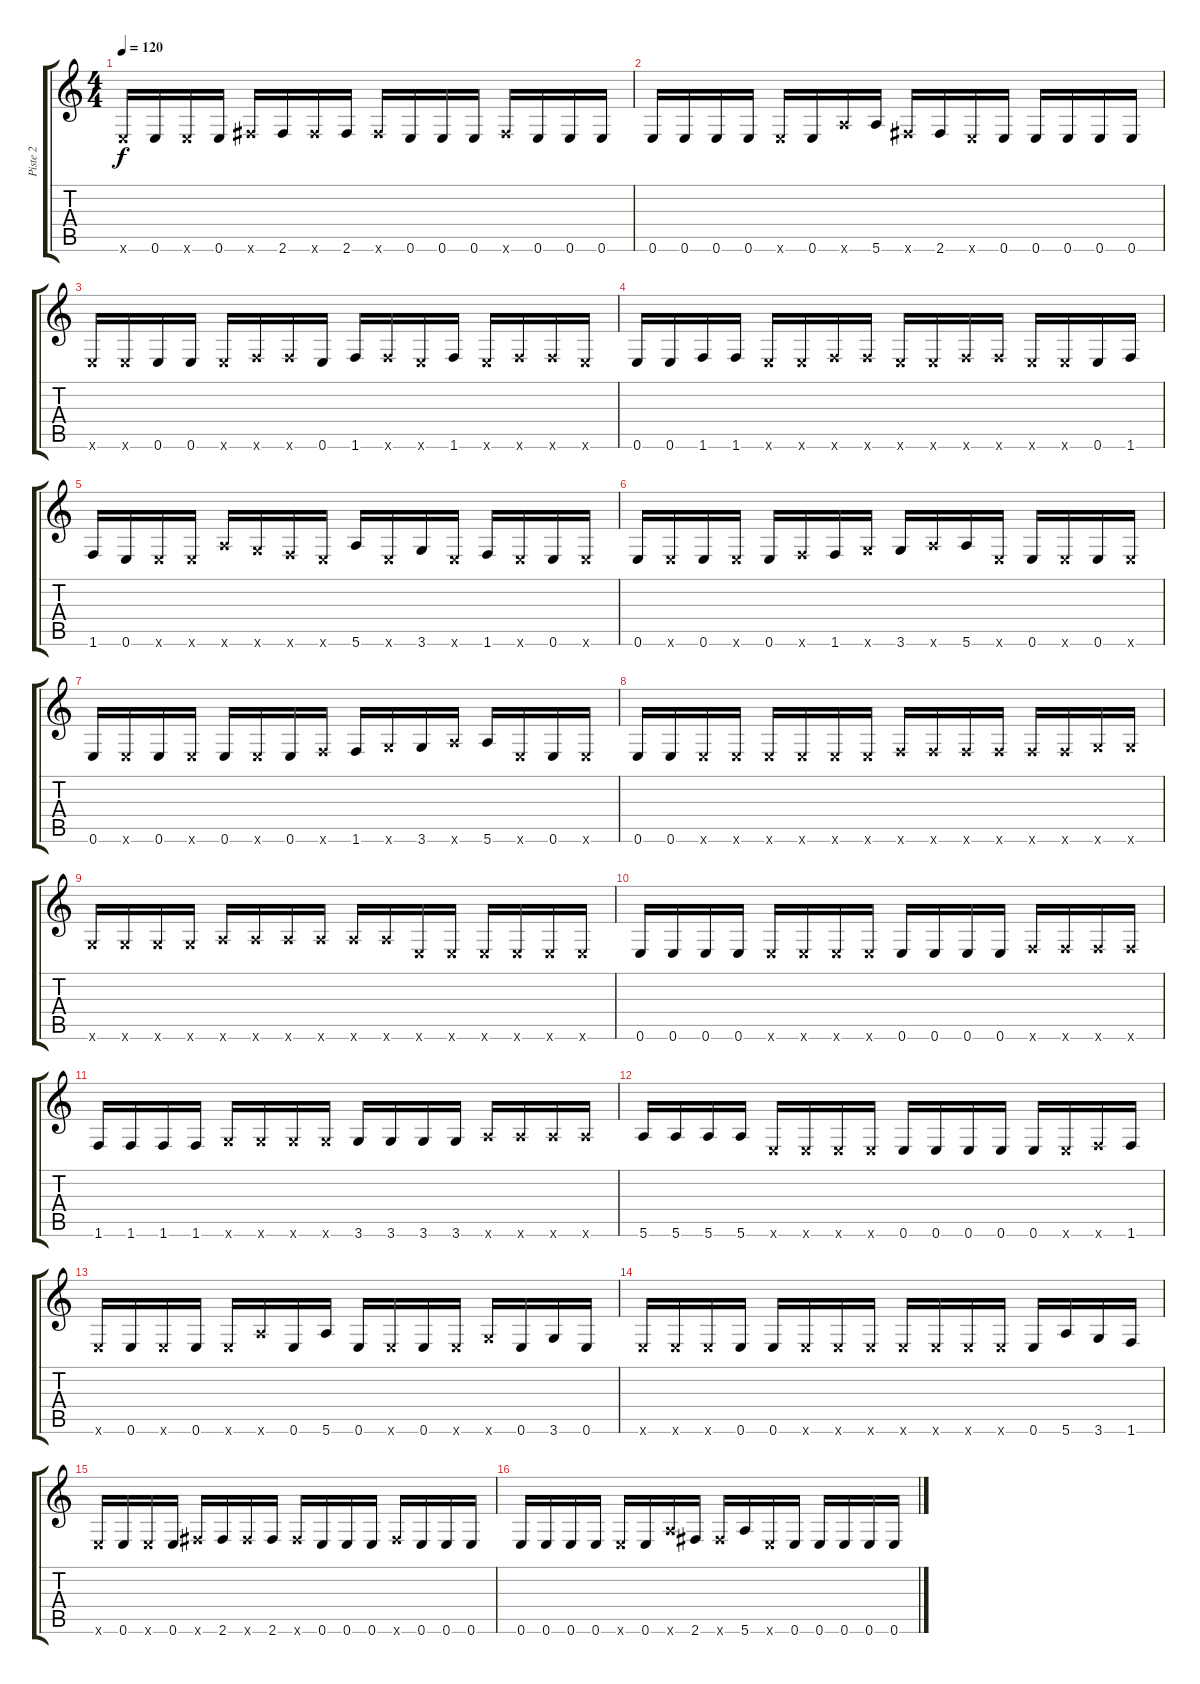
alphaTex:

\track ("Piste 2" "Piste 2") {instrument electricbassfinger}
\staff {score tabs}
\tuning (E4 B3 G3 D3 A2 E2) {hide}
\ts (4 4)
\tempo 120
\clef g2
\ks c
0.6{x}.16{dy f instrument electricbassfinger} 0.6.16 0.6{x}.16 0.6.16 2.6{x}.16 2.6.16 2.6{x}.16 2.6.16 2.6{x}.16 0.6.16 0.6.16 0.6.16 2.6{x}.16 0.6.16 0.6.16 0.6.16 |
0.6.16 0.6.16 0.6.16 0.6.16 0.6{x}.16 0.6.16 5.6{x}.16 5.6.16 2.6{x}.16 2.6.16 0.6{x}.16 0.6.16 0.6.16 0.6.16 0.6.16 0.6.16 |
0.6{x}.16 0.6{x}.16 0.6.16 0.6.16 0.6{x}.16 1.6{x}.16 1.6{x}.16 0.6.16 1.6.16 1.6{x}.16 0.6{x}.16 1.6.16 0.6{x}.16 1.6{x}.16 1.6{x}.16 0.6{x}.16 |
0.6.16 0.6.16 1.6.16 1.6.16 0.6{x}.16 0.6{x}.16 1.6{x}.16 1.6{x}.16 0.6{x}.16 0.6{x}.16 1.6{x}.16 1.6{x}.16 0.6{x}.16 0.6{x}.16 0.6.16 1.6.16 |
1.6.16 0.6.16 0.6{x}.16 0.6{x}.16 5.6{x}.16 3.6{x}.16 1.6{x}.16 0.6{x}.16 5.6.16 0.6{x}.16 3.6.16 0.6{x}.16 1.6.16 0.6{x}.16 0.6.16 0.6{x}.16 |
0.6.16 0.6{x}.16 0.6.16 0.6{x}.16 0.6.16 1.6{x}.16 1.6.16 3.6{x}.16 3.6.16 5.6{x}.16 5.6.16 0.6{x}.16 0.6.16 0.6{x}.16 0.6.16 0.6{x}.16 |
0.6.16 0.6{x}.16 0.6.16 0.6{x}.16 0.6.16 0.6{x}.16 0.6.16 1.6{x}.16 1.6.16 3.6{x}.16 3.6.16 5.6{x}.16 5.6.16 0.6{x}.16 0.6.16 0.6{x}.16 |
0.6.16 0.6.16 0.6{x}.16 0.6{x}.16 0.6{x}.16 0.6{x}.16 0.6{x}.16 0.6{x}.16 1.6{x}.16 1.6{x}.16 1.6{x}.16 1.6{x}.16 1.6{x}.16 1.6{x}.16 3.6{x}.16 3.6{x}.16 |
3.6{x}.16 3.6{x}.16 3.6{x}.16 3.6{x}.16 5.6{x}.16 5.6{x}.16 5.6{x}.16 5.6{x}.16 5.6{x}.16 5.6{x}.16 0.6{x}.16 0.6{x}.16 0.6{x}.16 0.6{x}.16 0.6{x}.16 0.6{x}.16 |
0.6.16 0.6.16 0.6.16 0.6.16 0.6{x}.16 0.6{x}.16 0.6{x}.16 0.6{x}.16 0.6.16 0.6.16 0.6.16 0.6.16 1.6{x}.16 1.6{x}.16 1.6{x}.16 1.6{x}.16 |
1.6.16 1.6.16 1.6.16 1.6.16 3.6{x}.16 3.6{x}.16 3.6{x}.16 3.6{x}.16 3.6.16 3.6.16 3.6.16 3.6.16 5.6{x}.16 5.6{x}.16 5.6{x}.16 5.6{x}.16 |
5.6.16 5.6.16 5.6.16 5.6.16 0.6{x}.16 0.6{x}.16 0.6{x}.16 0.6{x}.16 0.6.16 0.6.16 0.6.16 0.6.16 0.6.16 0.6{x}.16 1.6{x}.16 1.6.16 |
0.6{x}.16 0.6.16 0.6{x}.16 0.6.16 0.6{x}.16 5.6{x}.16 0.6.16 5.6.16 0.6.16 0.6{x}.16 0.6.16 0.6{x}.16 3.6{x}.16 0.6.16 3.6.16 0.6.16 |
0.6{x}.16 0.6{x}.16 0.6{x}.16 0.6.16 0.6.16 0.6{x}.16 0.6{x}.16 0.6{x}.16 0.6{x}.16 0.6{x}.16 0.6{x}.16 0.6{x}.16 0.6.16 5.6.16 3.6.16 1.6.16 |
0.6{x}.16 0.6.16 0.6{x}.16 0.6.16 2.6{x}.16 2.6.16 2.6{x}.16 2.6.16 2.6{x}.16 0.6.16 0.6.16 0.6.16 2.6{x}.16 0.6.16 0.6.16 0.6.16 |
0.6.16 0.6.16 0.6.16 0.6.16 0.6{x}.16 0.6.16 5.6{x}.16 2.6.16 2.6{x}.16 5.6.16 0.6{x}.16 0.6.16 0.6.16 0.6.16 0.6.16 0.6.16
